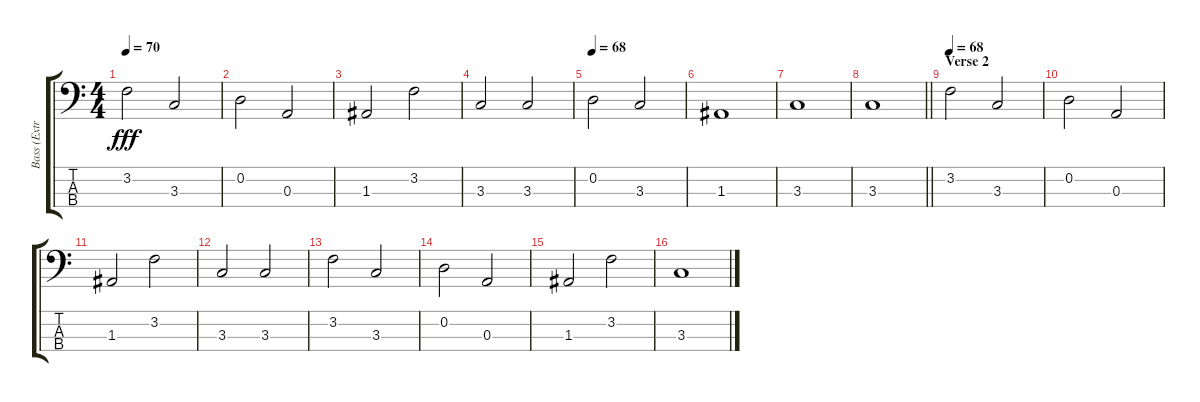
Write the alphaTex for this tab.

\track ("Bass (Extra)" "Bass (Extr") {instrument electricbassfinger}
\staff {score tabs}
\tuning (G2 D2 A1 E1) {hide}
\ts (4 4)
\tempo 70
\clef f4
\ks c
3.2.2{dy fff} 3.3.2 |
0.2.2 0.3.2 |
1.3.2 3.2.2 |
3.3.2 3.3.2 |
\tempo 68
0.2.2 3.3.2 |
1.3.1 |
3.3.1 |
\barLineRight lightlight
3.3.1 |
\section ("" "Verse 2")
\tempo 68
3.2.2 3.3.2 |
0.2.2 0.3.2 |
1.3.2 3.2.2 |
3.3.2 3.3.2 |
3.2.2 3.3.2 |
0.2.2 0.3.2 |
1.3.2 3.2.2 |
3.3.1
